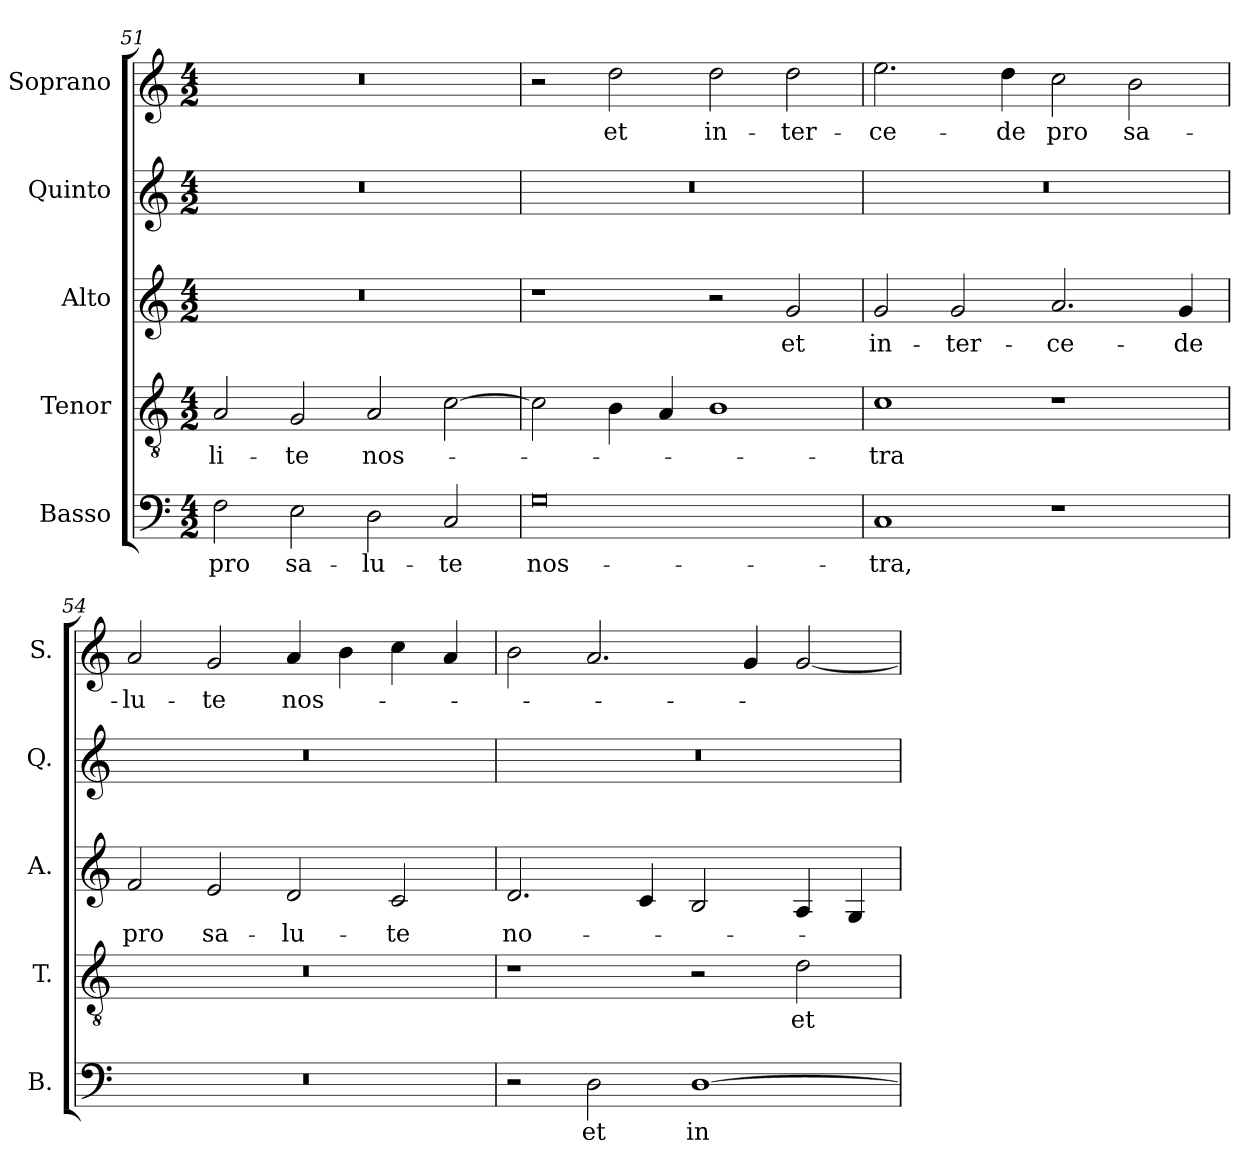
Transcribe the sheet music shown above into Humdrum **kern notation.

**kern	**text	**kern	**text	**kern	**text	**kern	**kern	**text
*part5	*part5	*part4	*part4	*part3	*part3	*part2	*part1	*part1
*staff5	*staff5	*staff4	*staff4	*staff3	*staff3	*staff2	*staff1	*staff1
*I"Basso	*	*I"Tenor	*	*I"Alto	*	*I"Quinto	*I"Soprano	*
*I'B.	*	*I'T.	*	*I'A.	*	*I'Q.	*I'S.	*
*clefF4	*	*clefGv2	*	*clefG2	*	*clefG2	*clefG2	*
*	*	*ITrd7c12	*	*	*	*	*	*
*k[]	*	*k[]	*	*k[]	*	*k[]	*k[]	*
*C:	*	*C:	*	*C:	*	*C:	*C:	*
*M4/2	*	*M4/2	*	*M4/2	*	*M4/2	*M4/2	*
=51	=51	=51	=51	=51	=51	=51	=51	=51
!	!LO:LY:b:color=#000000	!	!	!	!	!	!	!
!	!	!	!LO:LY:b:color=#000000	!LO:N:vis=1	!	!LO:N:vis=1	!LO:N:vis=1	!
2Fi\	pro	2AAi/	-li-	0r	.	0r	0r	.
!	!LO:LY:b:color=#000000	!	!	!	!	!	!	!
!	!	!	!LO:LY:b:color=#000000	!	!	!	!	!
2Ei\	sa-	2GGi/	-te	.	.	.	.	.
!	!LO:LY:b:color=#000000	!	!	!	!	!	!	!
!	!	!	!LO:LY:b:color=#000000	!	!	!	!	!
2Di\	-lu-	2AAi/	nos-	.	.	.	.	.
!	!LO:LY:b:color=#000000	!	!	!	!	!	!	!
2Ci/	-te	[2Ci\	.	.	.	.	.	.
=52	=52	=52	=52	=52	=52	=52	=52	=52
!	!LO:LY:b:color=#000000	!	!	!	!	!LO:N:vis=1	!	!
0Gi	nos-	2Ci\]	.	1r	.	0r	2r	.
!	!	!	!	!	!	!	!	!LO:LY:b:color=#000000
.	.	4BBi\	.	.	.	.	2ddi\	et
.	.	4AAi/	.	.	.	.	.	.
!	!	!	!	!	!	!	!	!LO:LY:b:color=#000000
.	.	1BBi	.	2r	.	.	2ddi\	in-
!	!	!	!	!	!LO:LY:b:color=#000000	!	!	!
!	!	!	!	!	!	!	!	!LO:LY:b:color=#000000
.	.	.	.	2gi/	et	.	2ddi\	-ter-
=53	=53	=53	=53	=53	=53	=53	=53	=53
!	!LO:LY:b:color=#000000	!	!	!	!	!	!	!
!	!	!	!LO:LY:b:color=#000000	!	!	!	!	!
!	!	!	!	!	!LO:LY:b:color=#000000	!LO:N:vis=1	!	!
!	!	!	!	!	!	!	!	!LO:LY:b:color=#000000
1Ci	-tra,	1Ci	-tra	2gi/	in-	0r	2.eei\	-ce-
!	!	!	!	!	!LO:LY:b:color=#000000	!	!	!
.	.	.	.	2gi/	-ter-	.	.	.
!	!	!	!	!	!	!	!	!LO:LY:b:color=#000000
.	.	.	.	.	.	.	4ddi\	-de
!	!	!	!	!	!LO:LY:b:color=#000000	!	!	!
!	!	!	!	!	!	!	!	!LO:LY:b:color=#000000
1r	.	1r	.	2.ai/	-ce-	.	2cci\	pro
!	!	!	!	!	!	!	!	!LO:LY:b:color=#000000
.	.	.	.	.	.	.	2bi\	sa-
!	!	!	!	!	!LO:LY:b:color=#000000	!	!	!
.	.	.	.	4gi/	-de	.	.	.
=54	=54	=54	=54	=54	=54	=54	=54	=54
!LO:N:vis=1	!	!LO:N:vis=1	!	!	!	!	!	!
!	!	!	!	!	!LO:LY:b:color=#000000	!LO:N:vis=1	!	!
!	!	!	!	!	!	!	!	!LO:LY:b:color=#000000
0r	.	0r	.	2fi/	pro	0r	2ai/	-lu-
!	!	!	!	!	!LO:LY:b:color=#000000	!	!	!
!	!	!	!	!	!	!	!	!LO:LY:b:color=#000000
.	.	.	.	2ei/	sa-	.	2gi/	-te
!	!	!	!	!	!LO:LY:b:color=#000000	!	!	!
!	!	!	!	!	!	!	!	!LO:LY:b:color=#000000
.	.	.	.	2di/	-lu-	.	4ai/	nos-
.	.	.	.	.	.	.	4bi\	.
!	!	!	!	!	!LO:LY:b:color=#000000	!	!	!
.	.	.	.	2ci/	-te	.	4cci\	.
.	.	.	.	.	.	.	4ai/	.
!!LO:LB:g=z
=55	=55	=55	=55	=55	=55	=55	=55	=55
!	!	!	!	!	!LO:LY:b:color=#000000	!LO:N:vis=1	!	!
2r	.	1r	.	2.di/	no-	0r	2bi\	.
!	!LO:LY:b:color=#000000	!	!	!	!	!	!	!
2Di\	et	.	.	.	.	.	2.ai/	.
.	.	.	.	4ci/	.	.	.	.
!	!LO:LY:b:color=#000000	!	!	!	!	!	!	!
[1Di	in-	2r	.	2Bi/	.	.	.	.
.	.	.	.	.	.	.	4gi/	.
!	!	!	!LO:LY:b:color=#000000	!	!	!	!	!
.	.	2Di\	et	4Ai/	.	.	[2gi/	.
.	.	.	.	4Gi/	.	.	.	.
=	=	=	=	=	=	=	=	=
*-	*-	*-	*-	*-	*-	*-	*-	*-
